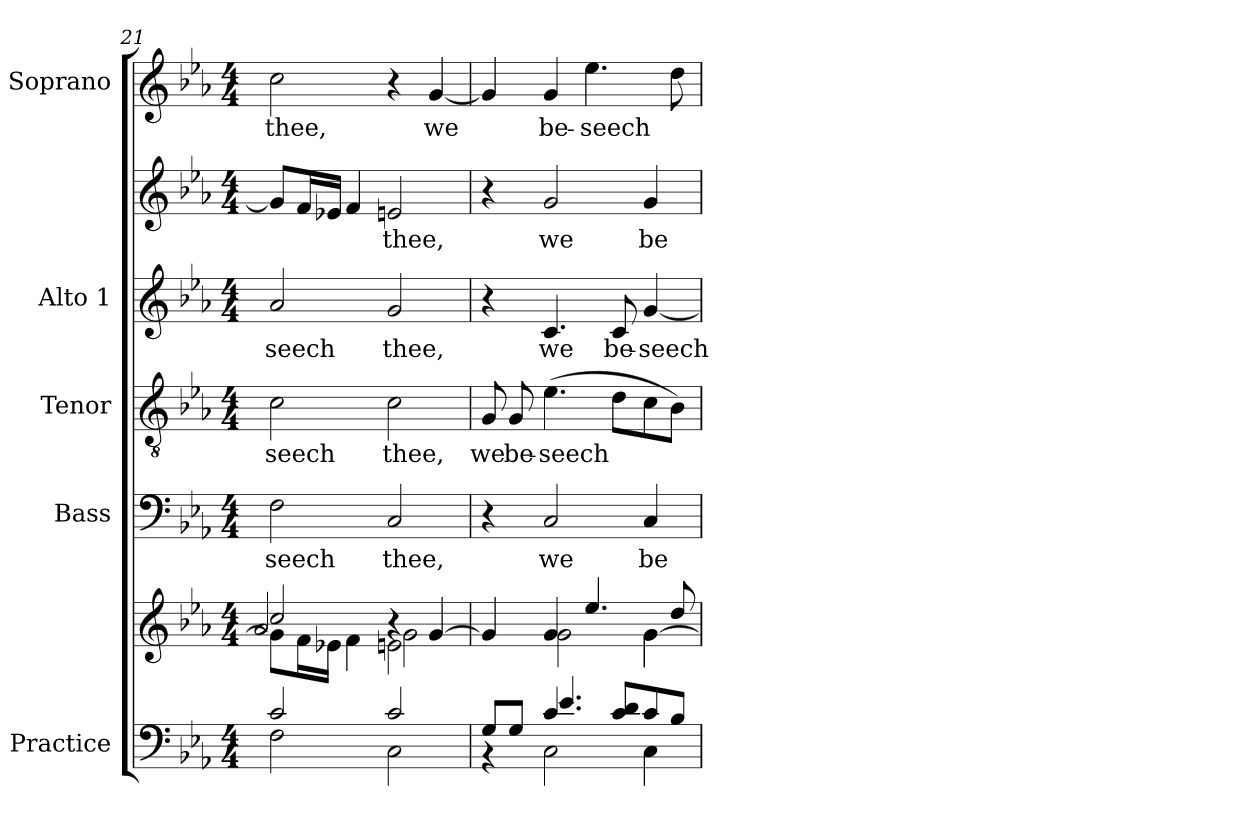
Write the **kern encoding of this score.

**kern	**kern	**kern	**text	**kern	**text	**kern	**text	**kern	**text	**kern	**text
*part5	*part5	*part4	*part4	*part3	*part3	*part2	*part2	*part2	*part2	*part1	*part1
*staff7	*staff6	*staff5	*staff5	*staff4	*staff4	*staff3	*staff3	*staff2	*staff2	*staff1	*staff1
*I"Practice	*	*I"Bass	*	*I"Tenor	*	*I"Alto 1	*	*	*	*I"Soprano	*
*	*	*I'B	*	*I'T	*	*I'A	*	*	*	*I'S	*
*clefF4	*clefG2	*clefF4	*	*clefGv2	*	*clefG2	*	*clefG2	*	*clefG2	*
*k[b-e-a-]	*k[b-e-a-]	*k[b-e-a-]	*	*k[b-e-a-]	*	*k[b-e-a-]	*	*k[b-e-a-]	*	*k[b-e-a-]	*
*E-:	*E-:	*E-:	*	*E-:	*	*E-:	*	*E-:	*	*E-:	*
*M4/4	*M4/4	*M4/4	*	*M4/4	*	*M4/4	*	*M4/4	*	*M4/4	*
=21	=21	=21	=21	=21	=21	=21	=21	=21	=21	=21	=21
*^	*^	*	*	*	*	*	*	*	*	*	*
*	*	*	*^	*	*	*	*	*	*	*	*	*	*
!	!	!	!	!	!	!LO:LY:b	!	!LO:LY:b	!	!LO:LY:b	!	!	!	!LO:LY:b
2c	2F	2cc/	8g\L]	2a-	2F	-seech	2c	-seech	2a-	seech	8gL]	.	2cc	thee,
.	.	.	16f\L	.	.	.	.	.	.	.	16fL	.	.	.
.	.	.	16e-X\JJ	.	.	.	.	.	.	.	16e-XJJ	.	.	.
.	.	.	4f\	.	.	.	.	.	.	.	4f	.	.	.
!	!	!	!	!	!	!LO:LY:b	!	!LO:LY:b	!	!LO:LY:b	!	!LO:LY:b	!	!
2c	2C\	4r	2en\	2g\	2C	thee,	2c	thee,	2g	thee,	2en	-thee,	4r	.
!	!	!	!	!	!	!	!	!	!	!	!	!	!	!LO:LY:b
.	.	[4g	.	.	.	.	.	.	.	.	.	.	[4g	we
=22	=22	=22	=22	=22	=22	=22	=22	=22	=22	=22	=22	=22	=22	=22
*	*^	*	*	*	*	*	*	*	*	*	*	*	*	*
!	!	!	!	!	!	!	!	!	!LO:LY:b	!	!	!	!	!	!
4ryy	8G/L	4r	4g]	4ryy	4ryy	4r	.	8G	we	4r	.	4r	.	4g]	.
!	!	!	!	!	!	!	!	!	!LO:LY:b	!	!	!	!	!	!
.	8G/J	.	.	.	.	.	.	8G	be-	.	.	.	.	.	.
!	!	!	!	!	!	!	!LO:LY:b	!	!LO:LY:b	!	!LO:LY:b	!	!LO:LY:b	!	!LO:LY:b
4.c/	4.e-/	2C\	4g	2g\	2ryy	2C	we	(>4.e-	-seech	4.c	-we	2g	we	4g	be-
!	!	!	!	!	!	!	!	!	!	!	!	!	!	!	!LO:LY:b
.	.	.	4.ee-/	.	.	.	.	.	.	.	.	.	.	4.ee-	-seech
!	!	!	!	!	!	!	!	!	!	!	!LO:LY:b	!	!	!	!
8cyy	8c/ 8d/L	.	.	.	.	.	.	8dL	.	8c	be-	.	.	.	.
!	!	!	!	!	!	!	!LO:LY:b	!	!	!	!LO:LY:b	!	!LO:LY:b	!	!
4ryy	8c/	4C\	.	4g\	[4g\	4C	be-	8c	.	[4g	-seech	4g	be-	.	.
.	8B-/J	.	8dd/	.	.	.	.	8B-J)	.	.	.	.	.	8dd	.
*v	*v	*v	*	*	*	*	*	*	*	*	*	*	*	*	*
*	*v	*v	*v	*	*	*	*	*	*	*	*	*	*
=	=	=	=	=	=	=	=	=	=	=	=
*-	*-	*-	*-	*-	*-	*-	*-	*-	*-	*-	*-
